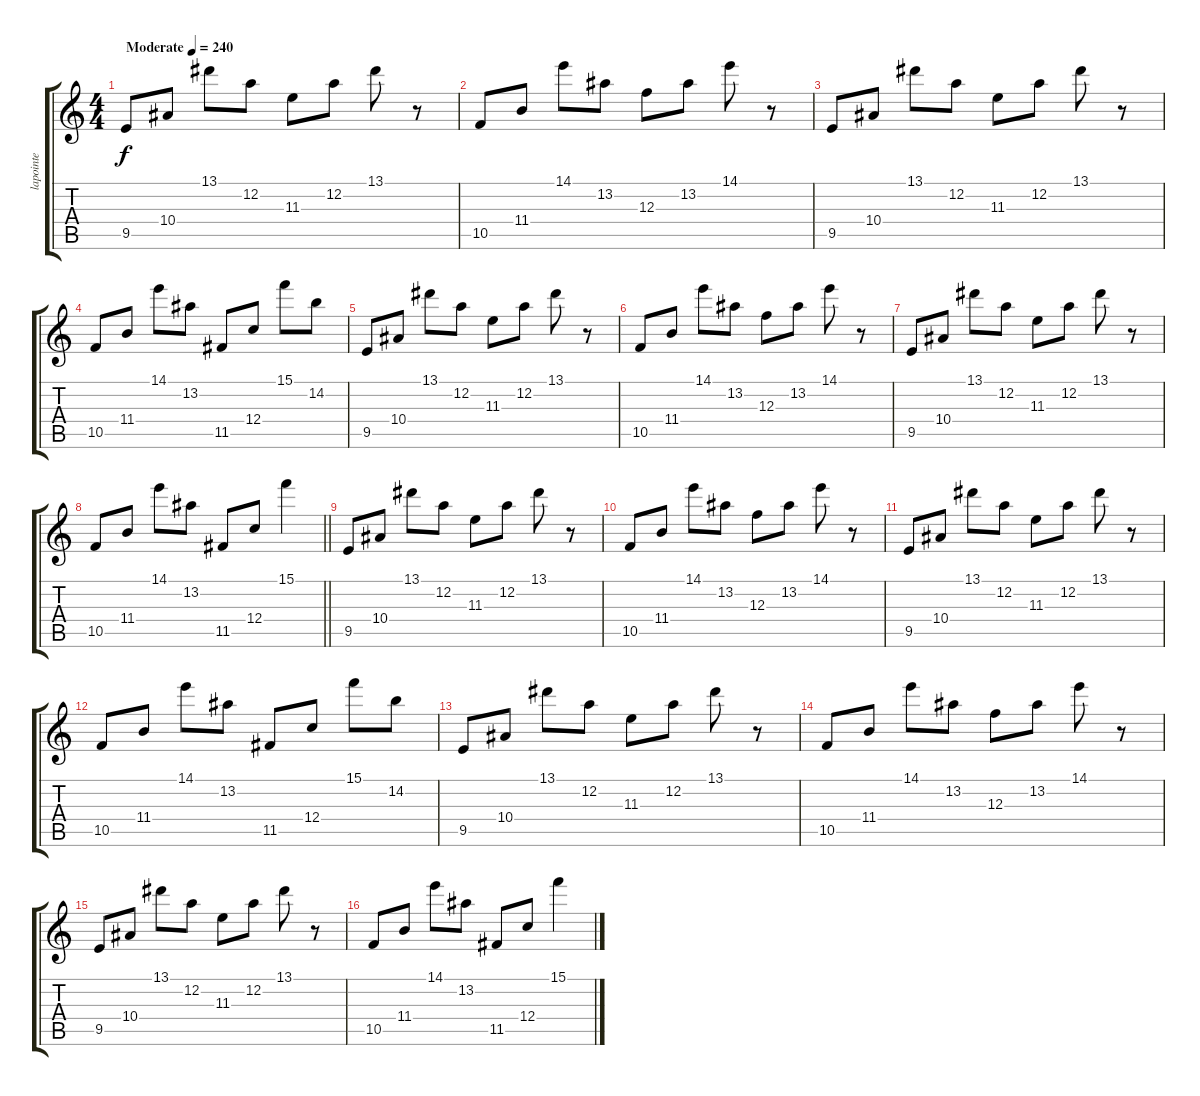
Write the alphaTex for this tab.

\track ("lapointe" "lapointe") {instrument electricbassfinger}
\staff {score tabs}
\tuning (D4 A3 F3 C3 G2 C2) {hide}
\ts (4 4)
\tempo (240 "Moderate")
\tempo 250
\tempo (240 "Moderate")
\clef g2
\ks c
9.5.8{dy f instrument electricbassfinger} 10.4.8 13.1.8 12.2.8 11.3.8 12.2.8 13.1.8 r.8 |
10.5.8 11.4.8 14.1.8 13.2.8 12.3.8 13.2.8 14.1.8 r.8 |
9.5.8 10.4.8 13.1.8 12.2.8 11.3.8 12.2.8 13.1.8 r.8 |
10.5.8 11.4.8 14.1.8 13.2.8 11.5.8 12.4.8 15.1.8 14.2.8 |
9.5.8 10.4.8 13.1.8 12.2.8 11.3.8 12.2.8 13.1.8 r.8 |
10.5.8 11.4.8 14.1.8 13.2.8 12.3.8 13.2.8 14.1.8 r.8 |
9.5.8 10.4.8 13.1.8 12.2.8 11.3.8 12.2.8 13.1.8 r.8 |
\barLineRight lightlight
10.5.8 11.4.8 14.1.8 13.2.8 11.5.8 12.4.8 15.1.4 |
9.5.8 10.4.8 13.1.8 12.2.8 11.3.8 12.2.8 13.1.8 r.8 |
10.5.8 11.4.8 14.1.8 13.2.8 12.3.8 13.2.8 14.1.8 r.8 |
9.5.8 10.4.8 13.1.8 12.2.8 11.3.8 12.2.8 13.1.8 r.8 |
10.5.8 11.4.8 14.1.8 13.2.8 11.5.8 12.4.8 15.1.8 14.2.8 |
9.5.8 10.4.8 13.1.8 12.2.8 11.3.8 12.2.8 13.1.8 r.8 |
10.5.8 11.4.8 14.1.8 13.2.8 12.3.8 13.2.8 14.1.8 r.8 |
9.5.8 10.4.8 13.1.8 12.2.8 11.3.8 12.2.8 13.1.8 r.8 |
10.5.8 11.4.8 14.1.8 13.2.8 11.5.8 12.4.8 15.1.4
